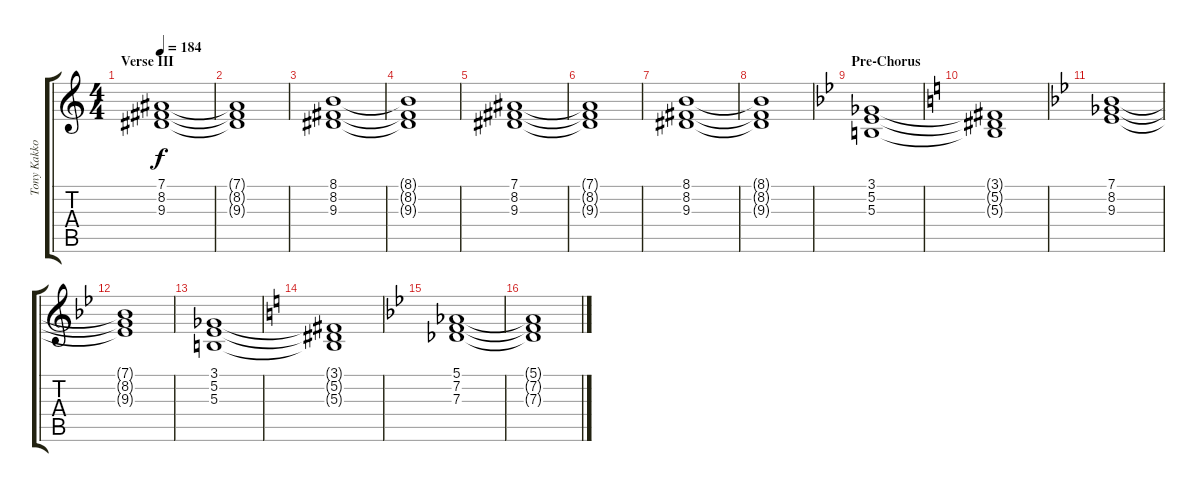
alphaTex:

\track ("Tony Kakko - Keyboards II" "Tony Kakko") {instrument stringensemble1}
\staff {score tabs}
\tuning (Eb4 Bb3 Gb3 Db3 Ab2 Eb2) {hide}
\ts (4 4)
\section ("" "Verse III")
\tempo 184
\clef g2
\ks c
(7.1 8.2 9.3).1{dy f volume 11 instrument stringensemble1} |
(7.1{t} 8.2{t} 9.3{t}).1 |
(8.1 8.2 9.3).1 |
(8.1{t} 8.2{t} 9.3{t}).1 |
(7.1 8.2 9.3).1 |
(7.1{t} 8.2{t} 9.3{t}).1 |
(8.1 8.2 9.3).1 |
(8.1{t} 8.2{t} 9.3{t}).1 |
\section ("" "Pre-Chorus")
\ks gminor
(3.1 5.2 5.3).1 |
\ks c
(3.1{t} 5.2{t} 5.3{t}).1 |
\ks gminor
(7.1 8.2 9.3).1 |
(7.1{t} 8.2{t} 9.3{t}).1 |
(3.1 5.2 5.3).1 |
\ks c
(3.1{t} 5.2{t} 5.3{t}).1 |
\ks gminor
(5.1 7.2 7.3).1 |
(5.1{t} 7.2{t} 7.3{t}).1
